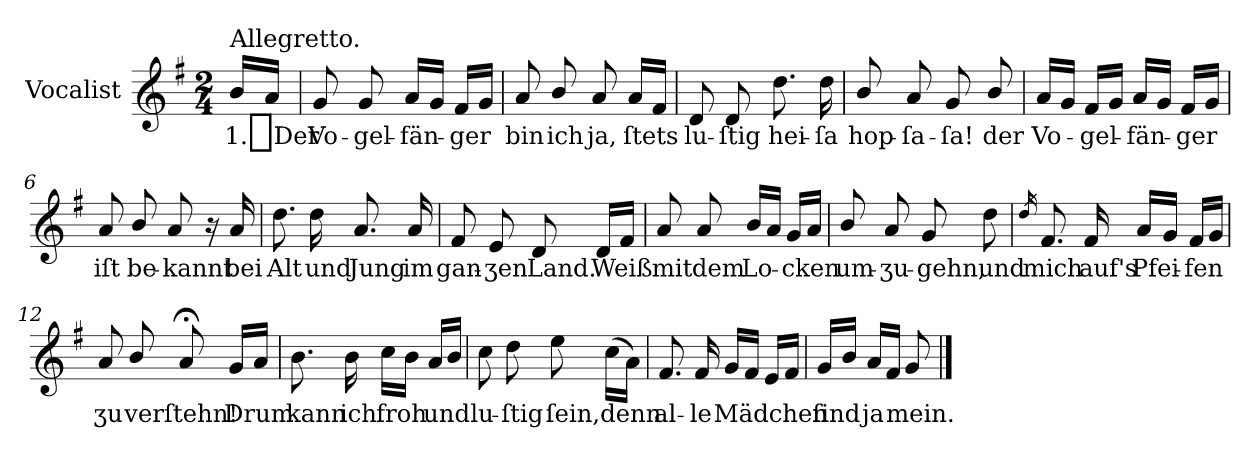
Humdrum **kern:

**kern	**text
*part1	*part1
*staff1	*staff1
*I"Vocalist	*
*clefG2	*
*k[f#]	*
*G:	*
*M2/4	*
=	=
!LO:TX:a:t=Allegretto.	!
16b/LL	1._Der
16aJJ	.
=1	=1
8g	Vo-
8g	-gel-
16aLL	-fän-
16gJJ	.
16f#LL	-ger
16gJJ	.
=2	=2
8a	bin
8b/	ich
8a	ja,
16aLL	ſtets
16f#JJ	.
=3	=3
8d	lu-
8d	-ſtig
8.dd	hei-
16dd	-ſa
=4	=4
8b/	hop-
8a	-ſa-
8g	-ſa!
8b/	der
=5	=5
16aLL	Vo-
16gJJ	.
16f#LL	-gel-
16gJJ	.
16aLL	-fän-
16gJJ	.
16f#LL	-ger
16gJJ	.
=6	=6
8a	iſt
8b/	be-
8a	-kannt
16r	.
16a	bei
=7	=7
8.dd	Alt
16dd	und
8.a	Jung
16a	im
=8	=8
8f#	gan-
8e	-ʒen
8d	Land.
16dLL	Weiß
16f#JJ	.
=9	=9
8a	mit
8a	dem
16b/LL	Lo-
16aJJ	.
16gLL	-cken
16aJJ	.
=10	=10
8b/	um-
8a	-ʒu-
8g	-gehn,
8dd	und
=11	=11
16qdd	.
8.f#	mich
16f#	auf's
16aLL	Pfei-
16gJJ	.
16f#LL	-fen
16gJJ	.
=12	=12
8a	ʒu
8b/	verſtehn!
8a;<	.
16gLL	Drum
16aJJ	.
=13	=13
8.b	kann
16b	ich
16ccLL	froh
16bJJ	.
16aLL	und
16bJJ	.
=14	=14
8cc	lu-
8dd	-ſtig
8ee	ſein,
(16ccLL	denn
16aJJ)	.
=15	=15
8.f#	al-
16f#	-le
16gLL	Mädchen
16f#JJ	.
16eLL	.
16f#JJ	.
=16	=16
16gLL	ſind
16bJJ	.
16aLL	ja
16f#JJ	.
8g	mein.
==	==
*-	*-
